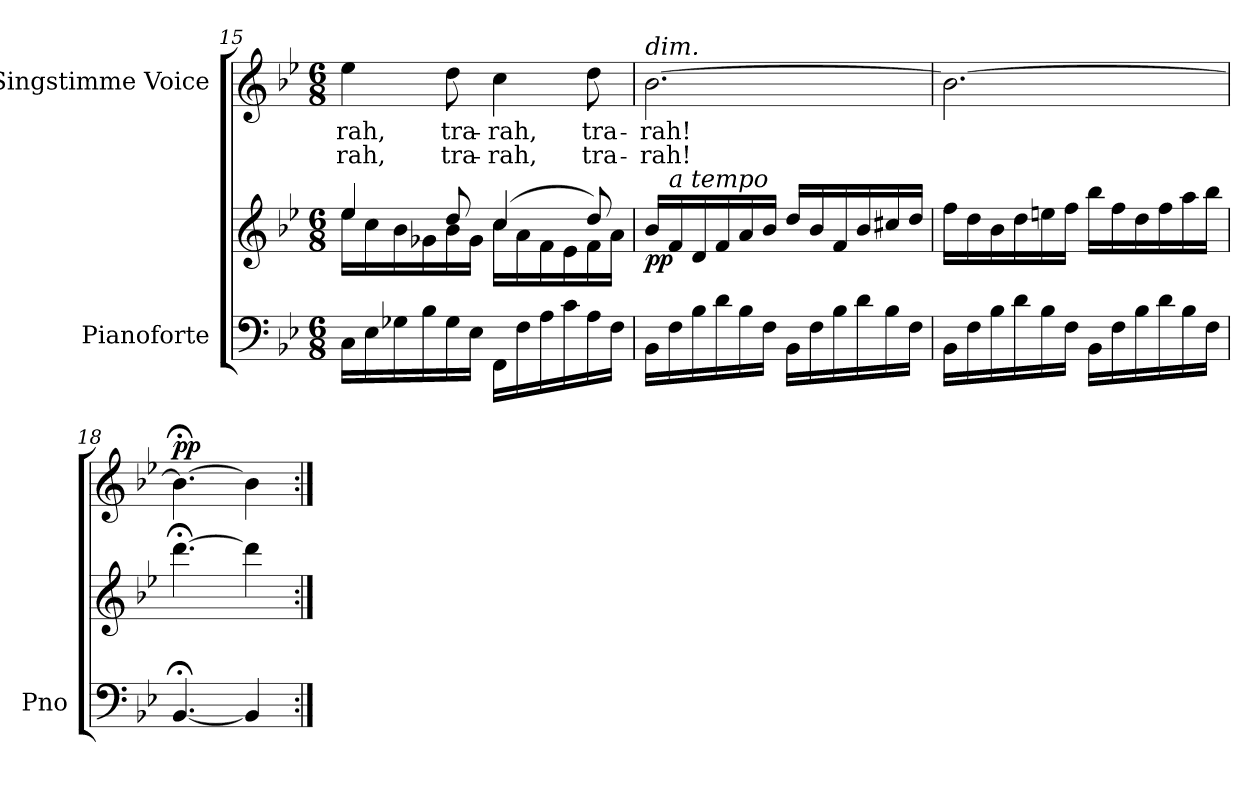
**kern	**kern	**dynam	**kern	**text	**text	**dynam
*part2	*part2	*part2	*part1	*part1	*part1	*part1
*staff3	*staff2	*staff2/3	*staff1	*staff1	*staff1	*staff1
*I"Pianoforte	*	*	*I"Singstimme Voice	*	*	*
*I'Pno	*	*	*	*	*	*
!!LO:PB:g=z
*clefF4	*clefG2	*	*clefG2	*	*	*
*k[b-e-]	*k[b-e-]	*	*k[b-e-]	*	*	*
*M6/8	*M6/8	*	*M6/8	*	*	*
=15	=15	=15	=15	=15	=15	=15
*	*^	*	*	*	*	*
!	!	!	!	!	!LO:LY:b	!LO:LY:b	!
16C\LL	4ee-/	16ee-\LL	.	4ee-\	-rah,	-rah,	.
16E-\	.	16cc\	.	.	.	.	.
16G-X\	.	16b-\	.	.	.	.	.
16B-\	.	16g-X\	.	.	.	.	.
!	!	!	!	!	!LO:LY:b	!LO:LY:b	!
16G-\	8dd/	16b-\	.	8dd\	tra-	tra-	.
16E-\JJ	.	16g-\JJ	.	.	.	.	.
!	!	!	!	!	!LO:LY:b	!LO:LY:b	!
16FF\LL	(4cc/	16cc\LL	.	4cc\	-rah,	-rah,	.
16F\	.	16a\	.	.	.	.	.
16A\	.	16f\	.	.	.	.	.
16c\	.	16e-\	.	.	.	.	.
!	!	!	!	!	!LO:LY:b	!LO:LY:b	!
16A\	8dd/)	16f\	.	8dd\	tra-	tra-	.
16F\JJ	.	16a\JJ	.	.	.	.	.
=16	=16	=16	=16	=16	=16	=16	=16
!	!	!	!	!LO:TX:a:i:t=dim.	!	!	!
!	!	!	!LO:DY:b	!	!LO:LY:b	!LO:LY:b	!
*	*v	*v	*	*	*	*	*
16BB-\LL	16b-/LL	pp	[2.b-\	-rah!	-rah!	.
!	!LO:TX:a:i:t=a tempo	!	!	!	!	!
16F\	16f/	.	.	.	.	.
16B-\	16d/	.	.	.	.	.
16d\	16f/	.	.	.	.	.
16B-\	16a/	.	.	.	.	.
16F\JJ	16b-/JJ	.	.	.	.	.
16BB-\LL	16dd/LL	.	.	.	.	.
16F\	16b-/	.	.	.	.	.
16B-\	16f/	.	.	.	.	.
16d\	16b-/	.	.	.	.	.
16B-\	16cc#X/	.	.	.	.	.
16F\JJ	16dd/JJ	.	.	.	.	.
!!LO:LB:g=z
=17	=17	=17	=17	=17	=17	=17
16BB-\LL	16ff\LL	.	2.b-\_	.	.	.
16F\	16dd\	.	.	.	.	.
16B-\	16b-\	.	.	.	.	.
16d\	16dd\	.	.	.	.	.
16B-\	16een\	.	.	.	.	.
16F\JJ	16ff\JJ	.	.	.	.	.
16BB-\LL	16bb-\LL	.	.	.	.	.
16F\	16ff\	.	.	.	.	.
16B-\	16dd\	.	.	.	.	.
16d\	16ff\	.	.	.	.	.
16B-\	16aa\	.	.	.	.	.
16F\JJ	16bb-\JJ	.	.	.	.	.
=18	=18	=18	=18	=18	=18	=18
!	!	!	!	!	!	!LO:DY:a
[4.BB-;</	[4.ddd;<\	.	4.b-;<\_	.	.	pp
4BB-/]	4ddd\]	.	4b-\]	.	.	.
=:|!	=:|!	=:|!	=:|!	=:|!	=:|!	=:|!
*-	*-	*-	*-	*-	*-	*-
